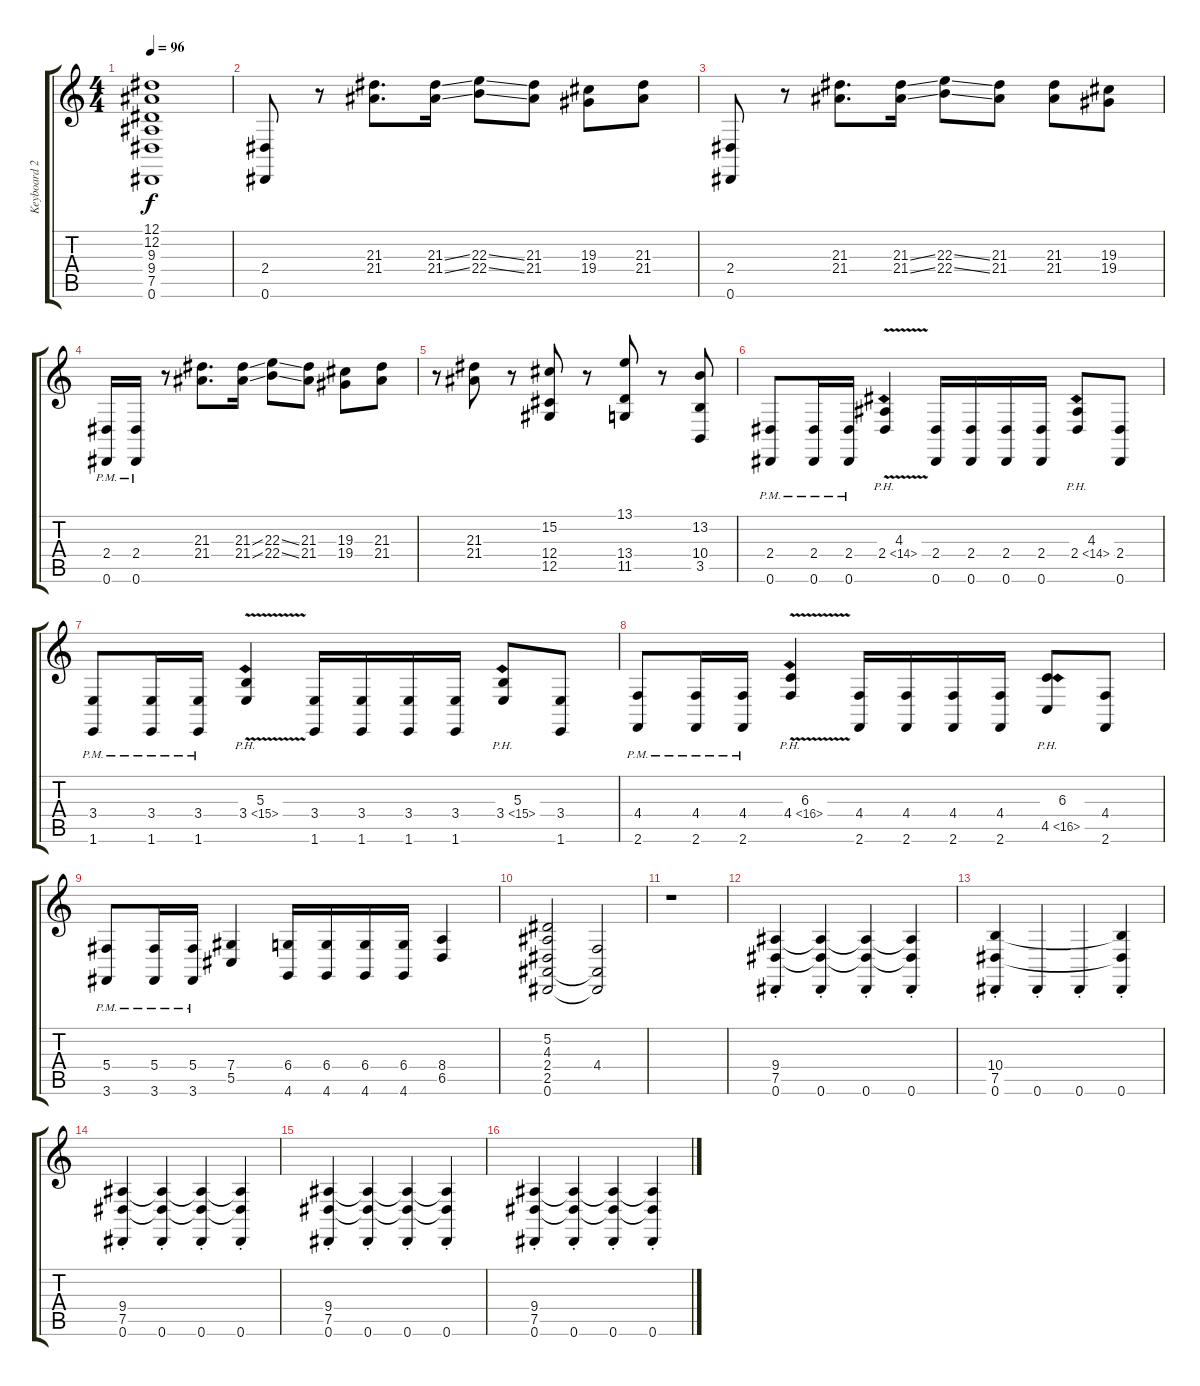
\track ("Keyboard 2" "Keyboard 2") {instrument stringensemble1}
\staff {score tabs}
\tuning (Eb4 Bb3 Gb3 Db3 Ab2 Eb2) {hide}
\ts (4 4)
\tempo 96
\clef g2
\ks c
(12.1 12.2 9.3 9.4 7.5 0.6).1{dy f} |
(2.4 0.6).8 r.8 (21.3 21.4).8{d} (21.3{ss} 21.4{ss}).16 (22.3{ss} 22.4{ss}).8 (21.3 21.4).8 (19.3 19.4).8 (21.3 21.4).8 |
(2.4 0.6).8 r.8 (21.3 21.4).8{d} (21.3{ss} 21.4{ss}).16 (22.3{ss} 22.4{ss}).8 (21.3 21.4).8 (21.3 21.4).8 (19.3 19.4).8 |
(2.4 0.6{pm}).16 (2.4 0.6{pm}).16 r.8 (21.3 21.4).8{d} (21.3{ss} 21.4{ss}).16 (22.3{ss} 22.4{ss}).8 (21.3 21.4).8 (19.3 19.4).8 (21.3 21.4).8 |
r.8 (21.3 21.4).8 r.8 (15.2 12.4 12.5).8 r.8 (13.1 13.4 11.5).8 r.8 (13.2 10.4 3.5).8 |
(2.4{pm} 0.6).8 (2.4{pm} 0.6).16 (2.4{pm} 0.6).16 (4.3 2.4{ph 12 v}).4 (2.4 0.6).16 (2.4 0.6).16 (2.4 0.6).16 (2.4 0.6).16 (4.3 2.4{ph 12}).8 (2.4 0.6).8 |
(3.4{pm} 1.6).8 (3.4{pm} 1.6).16 (3.4{pm} 1.6).16 (5.3 3.4{ph 12 v}).4 (3.4 1.6).16 (3.4 1.6).16 (3.4 1.6).16 (3.4 1.6).16 (5.3 3.4{ph 12}).8 (3.4 1.6).8 |
(4.4{pm} 2.6).8 (4.4{pm} 2.6).16 (4.4{pm} 2.6).16 (6.3 4.4{ph 12 v}).4 (4.4 2.6).16 (4.4 2.6).16 (4.4 2.6).16 (4.4 2.6).16 (6.3 4.5{ph 12}).8 (4.4 2.6).8 |
(5.4{pm} 3.6).8 (5.4{pm} 3.6).16 (5.4{pm} 3.6).16 (7.4 5.5).4 (6.4 4.6).16 (6.4 4.6).16 (6.4 4.6).16 (6.4 4.6).16 (8.4 6.5).4 |
(5.2 4.3 2.4 2.5 0.6).2 (4.4 2.5{t} 0.6{t}).2 |
r.1 |
(9.4 7.5 0.6{st}).4 (9.4{t} 7.5{t} 0.6{st}).4 (9.4{t} 7.5{t} 0.6{st}).4 (9.4{t} 7.5{t} 0.6{st}).4 |
(10.4 7.5 0.6{st}).4 0.6{st}.4 0.6{st}.4 (10.4{t} 7.5{t} 0.6{st}).4 |
(9.4 7.5 0.6{st}).4 (9.4{t} 7.5{t} 0.6{st}).4 (9.4{t} 7.5{t} 0.6{st}).4 (9.4{t} 7.5{t} 0.6{st}).4 |
(9.4 7.5 0.6{st}).4 (9.4{t} 7.5{t} 0.6{st}).4 (9.4{t} 7.5{t} 0.6{st}).4 (9.4{t} 7.5{t} 0.6{st}).4 |
(9.4 7.5 0.6{st}).4 (9.4{t} 7.5{t} 0.6{st}).4 (9.4{t} 7.5{t} 0.6{st}).4 (9.4{t} 7.5{t} 0.6{st}).4
